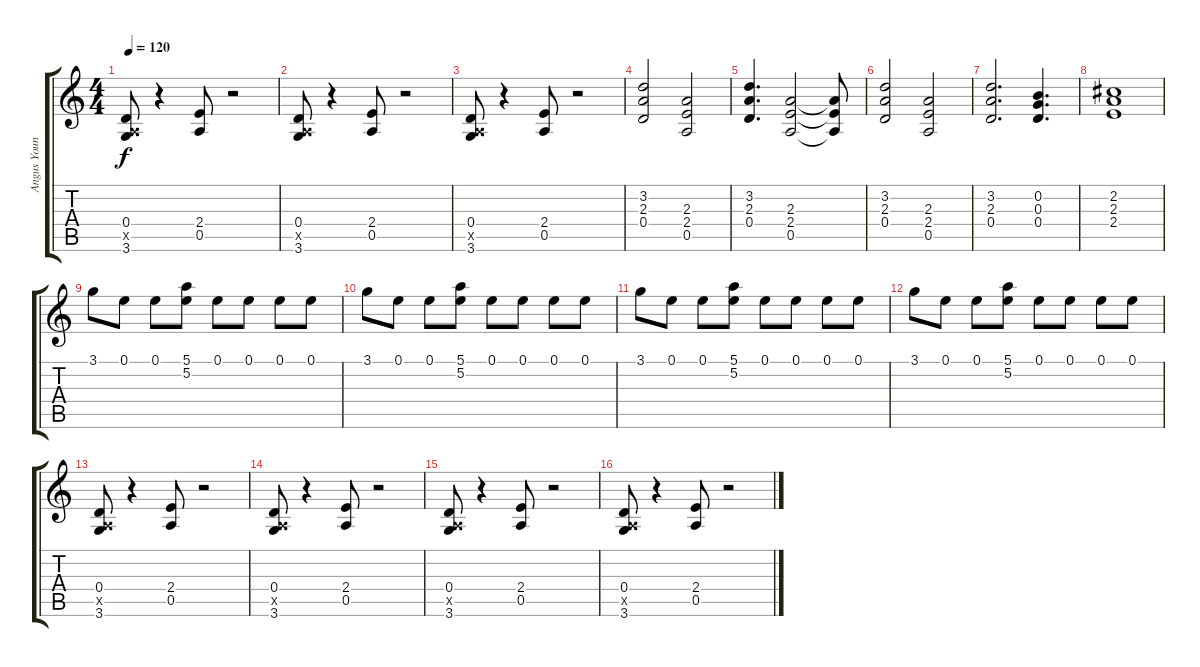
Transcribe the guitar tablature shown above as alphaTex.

\track ("Angus Young" "Angus Youn") {instrument overdrivenguitar}
\staff {score tabs}
\tuning (E4 B3 G3 D3 A2 E2) {hide}
\ts (4 4)
\tempo 120
\clef g2
\ks c
(0.4 0.5{x} 3.6).8{dy f} r.4 (2.4 0.5).8 r.2 |
(0.4 0.5{x} 3.6).8 r.4 (2.4 0.5).8 r.2 |
(0.4 0.5{x} 3.6).8 r.4 (2.4 0.5).8 r.2 |
(3.2 2.3 0.4).2 (2.3 2.4 0.5).2 |
(3.2 2.3 0.4).4{d} (2.3 2.4 0.5).2 (2.3{t} 2.4{t} 0.5{t}).8 |
(3.2 2.3 0.4).2 (2.3 2.4 0.5).2 |
(3.2 2.3 0.4).2{d} (0.2 0.3 0.4).4{d} |
(2.2 2.3 2.4).1 |
3.1.8 0.1.8 0.1.8 (5.1 5.2).8 0.1.8 0.1.8 0.1.8 0.1.8 |
3.1.8 0.1.8 0.1.8 (5.1 5.2).8 0.1.8 0.1.8 0.1.8 0.1.8 |
3.1.8 0.1.8 0.1.8 (5.1 5.2).8 0.1.8 0.1.8 0.1.8 0.1.8 |
3.1.8 0.1.8 0.1.8 (5.1 5.2).8 0.1.8 0.1.8 0.1.8 0.1.8 |
(0.4 0.5{x} 3.6).8 r.4 (2.4 0.5).8 r.2 |
(0.4 0.5{x} 3.6).8 r.4 (2.4 0.5).8 r.2 |
(0.4 0.5{x} 3.6).8 r.4 (2.4 0.5).8 r.2 |
(0.4 0.5{x} 3.6).8 r.4 (2.4 0.5).8 r.2
